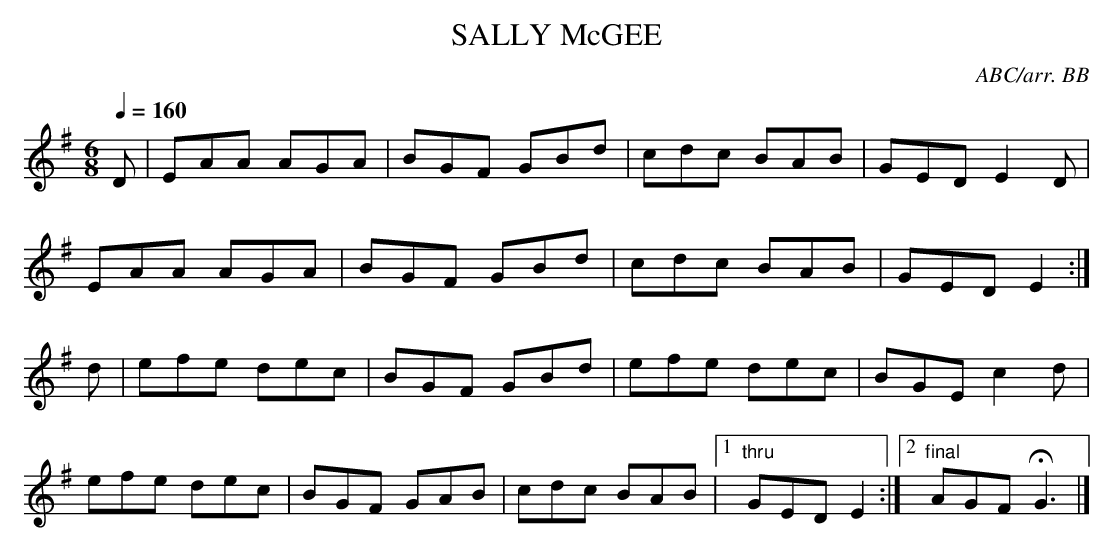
X:1
T:SALLY McGEE
C:ABC/arr. BB
Q:1/4=160
M:6/8
L:1/8
K:G
D|EAA AGA|BGF GBd|cdc BAB|GED E2D|
EAA AGA|BGF GBd|cdc BAB|GED E2 :|
d|efe dec|BGF GBd|efe dec|BGE c2d |
efe dec|BGF GAB|cdc BAB|1 "thru"GED E2 :|\
[2 "final"AGF HG3|]
